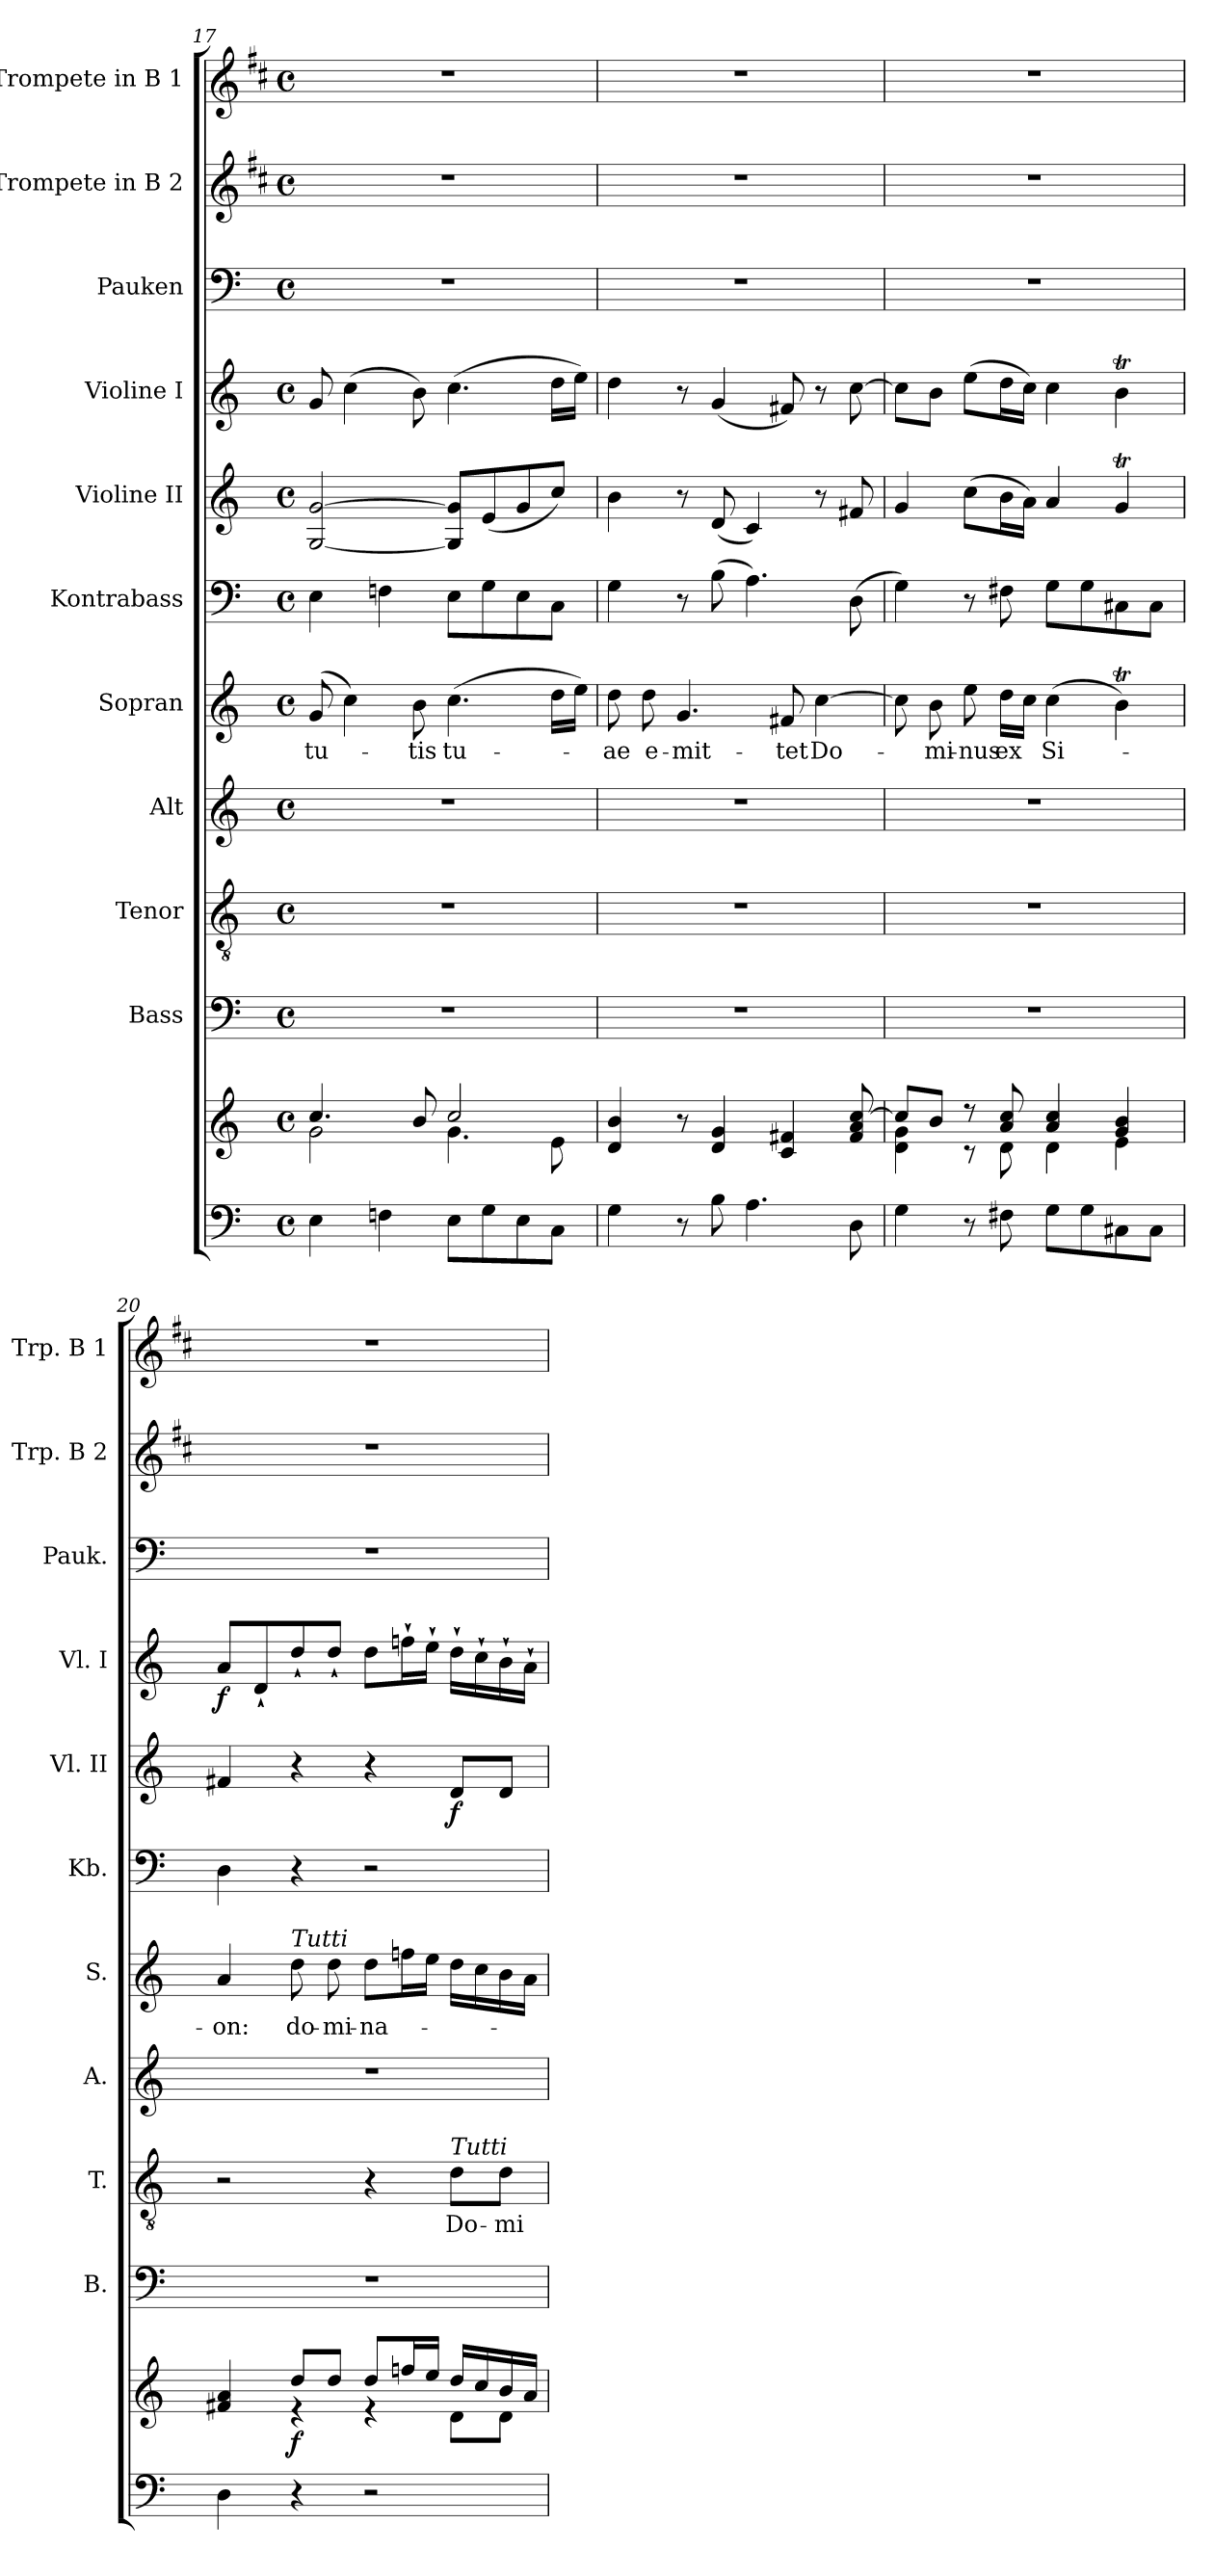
**kern	**kern	**dynam	**kern	**kern	**text	**kern	**kern	**text	**kern	**kern	**dynam	**kern	**dynam	**kern	**kern	**kern
*part11	*part11	*part11	*part10	*part9	*part9	*part8	*part7	*part7	*part6	*part5	*part5	*part4	*part4	*part3	*part2	*part1
*staff12	*staff11	*staff11/12	*staff10	*staff9	*staff9	*staff8	*staff7	*staff7	*staff6	*staff5	*staff5	*staff4	*staff4	*staff3	*staff2	*staff1
*	*	*	*I"Bass	*I"Tenor	*	*I"Alt	*I"Sopran	*	*I"Kontrabass	*I"Violine II	*	*I"Violine I	*	*I"Pauken	*I"Trompete in B 2	*I"Trompete in B 1
*	*	*	*I'B.	*I'T.	*	*I'A.	*I'S.	*	*I'Kb.	*I'Vl. II	*	*I'Vl. I	*	*I'Pauk.	*I'Trp. B 2	*I'Trp. B 1
!!LO:PB:g=z
*clefF4	*clefG2	*	*clefF4	*clefGv2	*	*clefG2	*clefG2	*	*clefF4	*clefG2	*	*clefG2	*	*clefF4	*clefG2	*clefG2
*	*	*	*	*	*	*	*	*	*ITrd7c12	*	*	*	*	*	*ITrd1c2	*ITrd1c2
*k[]	*k[]	*	*k[]	*k[]	*	*k[]	*k[]	*	*k[]	*k[]	*	*k[]	*	*k[]	*k[]	*k[]
*C:	*C:	*	*C:	*C:	*	*C:	*C:	*	*C:	*C:	*	*C:	*	*C:	*C:	*C:
*M4/4	*M4/4	*	*M4/4	*M4/4	*	*M4/4	*M4/4	*	*M4/4	*M4/4	*	*M4/4	*	*M4/4	*M4/4	*M4/4
*met(c)	*met(c)	*	*met(c)	*met(c)	*	*met(c)	*met(c)	*	*met(c)	*met(c)	*	*met(c)	*	*met(c)	*met(c)	*met(c)
=17	=17	=17	=17	=17	=17	=17	=17	=17	=17	=17	=17	=17	=17	=17	=17	=17
*	*^	*	*	*	*	*	*	*	*	*	*	*	*	*	*	*
!	!	!	!	!	!	!	!	!	!LO:LY:b	!	!	!	!	!	!	!	!
4E\	4.cc/	2g\	.	1r	1r	.	1r	(8g/	-tu-	4EE\	[2G/ [2g/	.	8g/	.	1r	1r	1r
.	.	.	.	.	.	.	.	4cc\)	.	.	.	.	(>4cc\	.	.	.	.
4Fn\	.	.	.	.	.	.	.	.	.	4FFn\	.	.	.	.	.	.	.
!	!	!	!	!	!	!	!	!	!LO:LY:b	!	!	!	!	!	!	!	!
.	8b/	.	.	.	.	.	.	8b\	-tis	.	.	.	8b\)	.	.	.	.
!	!	!	!	!	!	!	!	!	!LO:LY:b	!	!	!	!	!	!	!	!
8E\L	2cc/	4.g\	.	.	.	.	.	(>4.cc\	tu-	8EE\L	8G/] 8g/]L	.	(>4.cc\	.	.	.	.
8G\	.	.	.	.	.	.	.	.	.	8GG\	(<8e/	.	.	.	.	.	.
8E\	.	.	.	.	.	.	.	.	.	8EE\	8g/	.	.	.	.	.	.
8C\J	.	8e\	.	.	.	.	.	16dd\LL	.	8CC\J	8cc/J)	.	16dd\LL	.	.	.	.
.	.	.	.	.	.	.	.	16ee\JJ)	.	.	.	.	16ee\JJ)	.	.	.	.
*	*v	*v	*	*	*	*	*	*	*	*	*	*	*	*	*	*	*
=18	=18	=18	=18	=18	=18	=18	=18	=18	=18	=18	=18	=18	=18	=18	=18	=18
!	!	!	!	!	!	!	!	!LO:LY:b	!	!	!	!	!	!	!	!
4G\	4d/ 4b/	.	1r	1r	.	1r	8dd\	-ae	4GG\	4b\	.	4dd\	.	1r	1r	1r
!	!	!	!	!	!	!	!	!LO:LY:b	!	!	!	!	!	!	!	!
.	.	.	.	.	.	.	8dd\	e-	.	.	.	.	.	.	.	.
!	!	!	!	!	!	!	!	!LO:LY:b	!	!	!	!	!	!	!	!
8r	8r	.	.	.	.	.	4.g/	-mit-	8r	8r	.	8r	.	.	.	.
8B\	4d/ 4g/	.	.	.	.	.	.	.	(>8BB\	(<8d/	.	(<4g/	.	.	.	.
4.A\	.	.	.	.	.	.	.	.	4.AA\)	4c/)	.	.	.	.	.	.
!	!	!	!	!	!	!	!	!LO:LY:b	!	!	!	!	!	!	!	!
.	4c/ 4f#X/	.	.	.	.	.	8f#X/	-tet	.	.	.	8f#X/)	.	.	.	.
!	!	!	!	!	!	!	!	!LO:LY:b	!	!	!	!	!	!	!	!
.	.	.	.	.	.	.	[4cc\	Do-	.	8r	.	8r	.	.	.	.
8D\	8f#/ 8a/ [>8cc/	.	.	.	.	.	.	.	(>8DD\	8f#X/	.	[8cc\	.	.	.	.
=19	=19	=19	=19	=19	=19	=19	=19	=19	=19	=19	=19	=19	=19	=19	=19	=19
*	*^	*	*	*	*	*	*	*	*	*	*	*	*	*	*	*
4G\	8cc/L]	4d\ 4g\	.	1r	1r	.	1r	8cc\]	.	4GG\)	4g/	.	8cc\L]	.	1r	1r	1r
!	!	!	!	!	!	!	!	!	!LO:LY:b	!	!	!	!	!	!	!	!
.	8b/J	.	.	.	.	.	.	8b\	-mi-	.	.	.	8b\J	.	.	.	.
!	!	!	!	!	!	!	!	!	!LO:LY:b	!	!	!	!	!	!	!	!
8r	8r	8r	.	.	.	.	.	8ee\	-nus	8r	(>8cc\L	.	(>8ee\L	.	.	.	.
!	!	!	!	!	!	!	!	!	!LO:LY:b	!	!	!	!	!	!	!	!
8F#X\	8a/ 8cc/	8d\	.	.	.	.	.	16dd\LL	ex	8FF#X\	16b\L	.	16dd\L	.	.	.	.
.	.	.	.	.	.	.	.	16cc\JJ	.	.	16a\JJ)	.	16cc\JJ)	.	.	.	.
!	!	!	!	!	!	!	!	!	!LO:LY:b	!	!	!	!	!	!	!	!
8G\L	4a/ 4cc/	4d\	.	.	.	.	.	(>4cc\	Si-	8GG\L	4a/	.	4cc\	.	.	.	.
8G\	.	.	.	.	.	.	.	.	.	8GG\	.	.	.	.	.	.	.
8C#X\	4g/ 4b/	4e\	.	.	.	.	.	4bt\)	.	8CC#X\	4gT/	.	4bt\	.	.	.	.
8C#\J	.	.	.	.	.	.	.	.	.	8CC#\J	.	.	.	.	.	.	.
=20	=20	=20	=20	=20	=20	=20	=20	=20	=20	=20	=20	=20	=20	=20	=20	=20	=20
!	!	!	!	!	!	!	!	!	!LO:LY:b	!	!	!	!	!LO:DY:b	!	!	!
4D\	4f#X/ 4a/	4ryy	.	1r	2r	.	1r	4a/	-on:	4DD\	4f#X/	.	8a/L	f	1r	1r	1r
.	.	.	.	.	.	.	.	.	.	.	.	.	8d`</	.	.	.	.
!	!	!	!	!	!	!	!	!LO:TX:a:i:t=Tutti	!	!	!	!	!	!	!	!	!
!	!	!	!LO:DY:b	!	!	!	!	!	!LO:LY:b	!	!	!	!	!	!	!	!
4r	8dd/L	4re	f	.	.	.	.	8dd\	do-	4r	4r	.	8dd`</	.	.	.	.
!	!	!	!	!	!	!	!	!	!LO:LY:b	!	!	!	!	!	!	!	!
.	8dd/J	.	.	.	.	.	.	8dd\	-mi-	.	.	.	8dd`</J	.	.	.	.
!	!	!	!	!	!	!	!	!	!LO:LY:b	!	!	!	!	!	!	!	!
2r	8dd/L	4re	.	.	4r	.	.	8dd\L	-na-	2r	4r	.	8dd\L	.	.	.	.
.	16ffn/L	.	.	.	.	.	.	16ffn\L	.	.	.	.	16ffn`>\L	.	.	.	.
.	16ee/JJ	.	.	.	.	.	.	16ee\JJ	.	.	.	.	16ee`>\JJ	.	.	.	.
!	!	!	!	!	!LO:TX:a:i:t=Tutti	!	!	!	!	!	!	!	!	!	!	!	!
!	!	!	!	!	!	!LO:LY:b	!	!	!	!	!	!LO:DY:b	!	!	!	!	!
.	16dd/LL	8d\L	.	.	8d\L	Do-	.	16dd\LL	.	.	8d/L	f	16dd`>\LL	.	.	.	.
.	16cc/	.	.	.	.	.	.	16cc\	.	.	.	.	16cc`>\	.	.	.	.
!	!	!	!	!	!	!LO:LY:b	!	!	!	!	!	!	!	!	!	!	!
.	16b/	8d\J	.	.	8d\J	-mi-	.	16b\	.	.	8d/J	.	16b`>\	.	.	.	.
.	16a/JJ	.	.	.	.	.	.	16a\JJ	.	.	.	.	16a`>\JJ	.	.	.	.
*	*v	*v	*	*	*	*	*	*	*	*	*	*	*	*	*	*	*
=	=	=	=	=	=	=	=	=	=	=	=	=	=	=	=	=
*-	*-	*-	*-	*-	*-	*-	*-	*-	*-	*-	*-	*-	*-	*-	*-	*-
